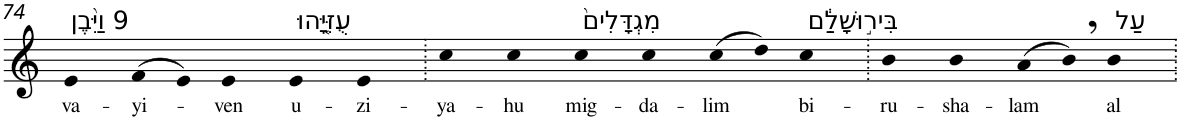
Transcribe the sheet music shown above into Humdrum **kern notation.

**kern	**text
*part1	*part1
*staff1	*staff1
*I"Piano	*
*I'Pno	*
!!LO:PB:g=z
*clefG2	*
*k[]	*
=74	=74
!LO:TX:a:t=9 וַיִּ֨בֶן	!
!	!LO:LY:b
4e	va-
!	!LO:LY:b
(>8f	-yi-
8e)	.
!	!LO:LY:b
4e	-ven
!LO:TX:a:t=עֻזִּיָּ֤הוּ	!
!	!LO:LY:b
4e	u-
!	!LO:LY:b
4e	-zi-
=75.	=75.
!	!LO:LY:b
4cc	-ya-
!	!LO:LY:b
4cc	-hu
!LO:TX:a:t=מִגְדָּלִים֙	!
!	!LO:LY:b
4cc	mig-
!	!LO:LY:b
4cc	-da-
!	!LO:LY:b
(>8cc	-lim
8dd)	.
!LO:TX:a:t=בִּיר֣וּשָׁלִַ֔ם	!
!	!LO:LY:b
4cc	bi-
=76.	=76.
!	!LO:LY:b
4b	-ru-
!	!LO:LY:b
4b	-sha-
!	!LO:LY:b
(>8a	-lam
8b,)	.
!LO:TX:a:t=עַל	!
!	!LO:LY:b
4b	al
=.	=.
*-	*-
